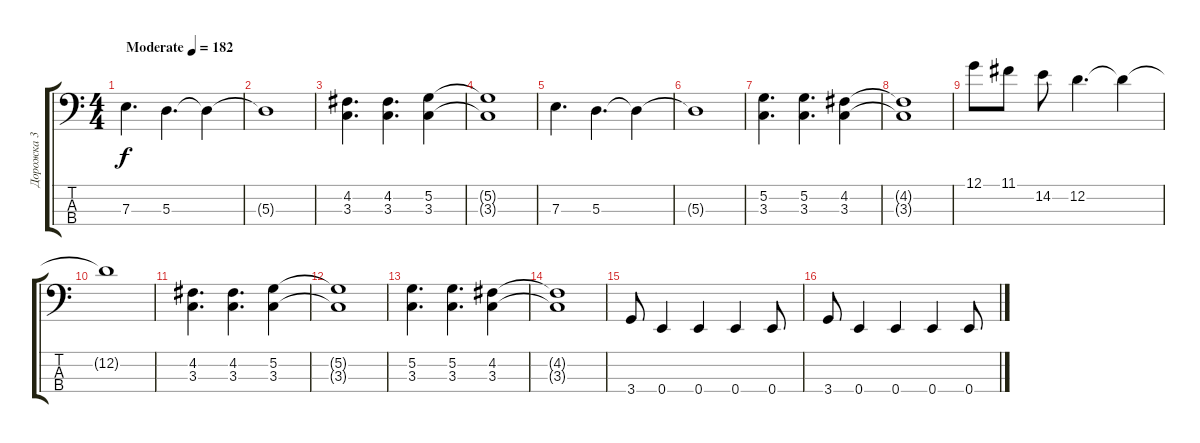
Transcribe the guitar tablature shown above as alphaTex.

\track ("Дорожка 3" "Дорожка 3") {instrument electricbasspick}
\staff {score tabs}
\tuning (G2 D2 A1 E1) {hide}
\ts (4 4)
\tempo (182 "Moderate")
\clef f4
\ks c
7.3.4{d dy f instrument electricbasspick} 5.3.4{d} 5.3{t}.4 |
5.3{t}.1 |
(4.2 3.3).4{d} (4.2 3.3).4{d} (5.2 3.3).4 |
(5.2{t} 3.3{t}).1 |
7.3.4{d} 5.3.4{d} 5.3{t}.4 |
5.3{t}.1 |
(5.2 3.3).4{d} (5.2 3.3).4{d} (4.2 3.3).4 |
(4.2{t} 3.3{t}).1 |
12.1.8 11.1.8 14.2.8 12.2.4{d} 12.2{t}.4 |
12.2{t}.1 |
(4.2 3.3).4{d} (4.2 3.3).4{d} (5.2 3.3).4 |
(5.2{t} 3.3{t}).1 |
(5.2 3.3).4{d} (5.2 3.3).4{d} (4.2 3.3).4 |
(4.2{t} 3.3{t}).1 |
3.4.8 0.4.4 0.4.4 0.4.4 0.4.8 |
3.4.8 0.4.4 0.4.4 0.4.4 0.4.8
